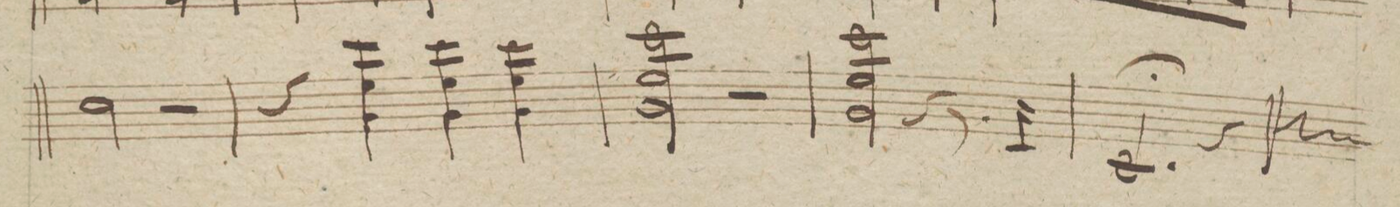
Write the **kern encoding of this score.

**kern	**dynam
*I"Violino 1mo	*
*clefG2	*
*k[]	*
*met(c|)	*
*M2/2	*
2cc\	.
2r	.
=220	=220
4r	.
4ccc\ 4ee\ 4g\	.
4ccc\ 4ee\ 4g\	.
4ccc\ 4ee\ 4g\	.
=221	=221
2ccc\ 2ee\ 2g\	.
2r	.
=222	=222
2ccc\ 2ee\ 2g\	.
4r	.
8.r	.
16c/	.
=223	=223
2.c;/	.
4r	.
==	==
*-	*-
